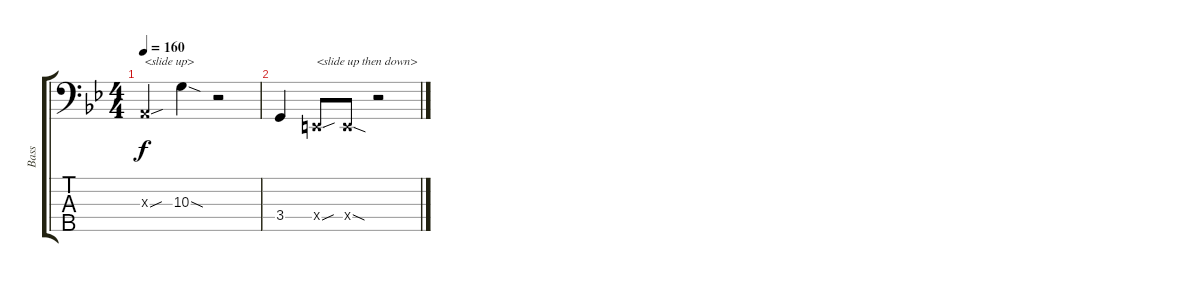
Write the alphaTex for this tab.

\track ("Bass" "Bass") {instrument electricbassfinger}
\staff {score tabs}
\tuning (G2 D2 A1 E1 B0) {hide}
\ts (4 4)
\tempo 160
\clef f4
\ks bb
0.3{sou x}.4{txt "<slide up>" dy f} 10.3{sod}.4 r.2 |
3.4.4 0.4{sou x}.8{txt "<slide up then down>"} 0.4{sod x}.8 r.2
